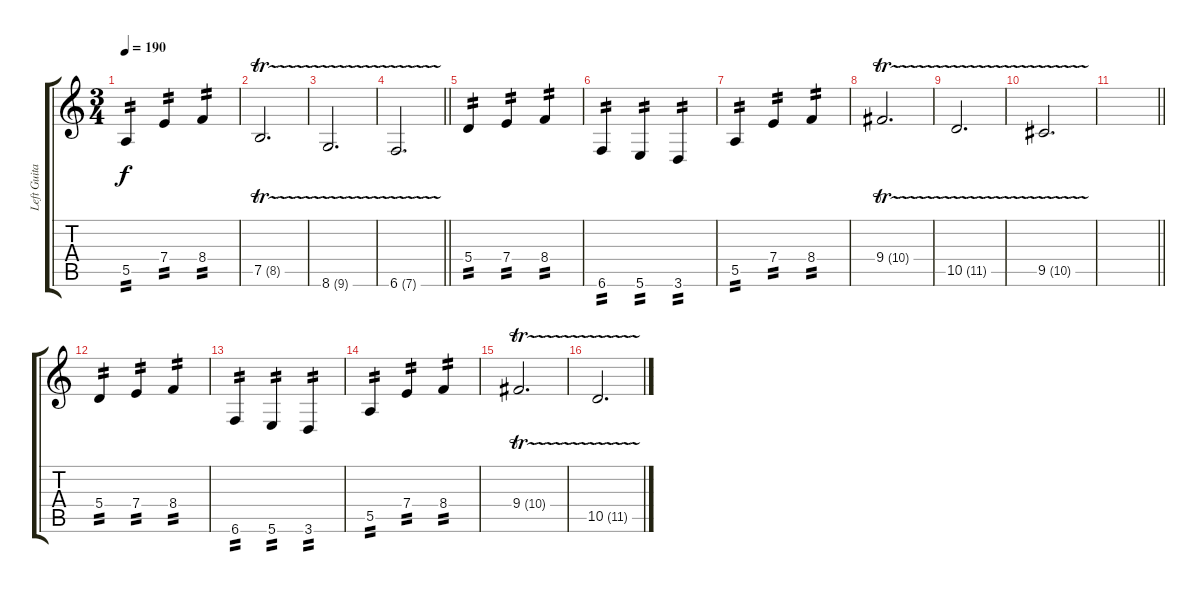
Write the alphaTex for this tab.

\track ("Left Guitar" "Left Guita") {instrument distortionguitar}
\staff {score tabs}
\tuning (B3 Gb3 D3 A2 E2 B1) {hide}
\ts (3 4)
\tempo 190
\clef g2
\ks c
5.5.4{tp 2 dy f} 7.4.4{tp 2} 8.4.4{tp 2} |
7.5{tr (8 16)}.2{d} |
8.6{tr (9 16)}.2{d} |
\barLineRight lightlight
6.6{tr (7 16)}.2{d} |
\section ("" "")
5.4.4{tp 2} 7.4.4{tp 2} 8.4.4{tp 2} |
6.6.4{tp 2} 5.6.4{tp 2} 3.6.4{tp 2} |
5.5.4{tp 2} 7.4.4{tp 2} 8.4.4{tp 2} |
9.4{tr (10 16)}.2{d} |
10.5{tr (11 16)}.2{d} |
9.5{tr (10 16)}.2{d} |
\barLineRight lightlight
|
\section ("" "")
5.4.4{tp 2} 7.4.4{tp 2} 8.4.4{tp 2} |
6.6.4{tp 2} 5.6.4{tp 2} 3.6.4{tp 2} |
5.5.4{tp 2} 7.4.4{tp 2} 8.4.4{tp 2} |
9.4{tr (10 16)}.2{d} |
10.5{tr (11 16)}.2{d}
